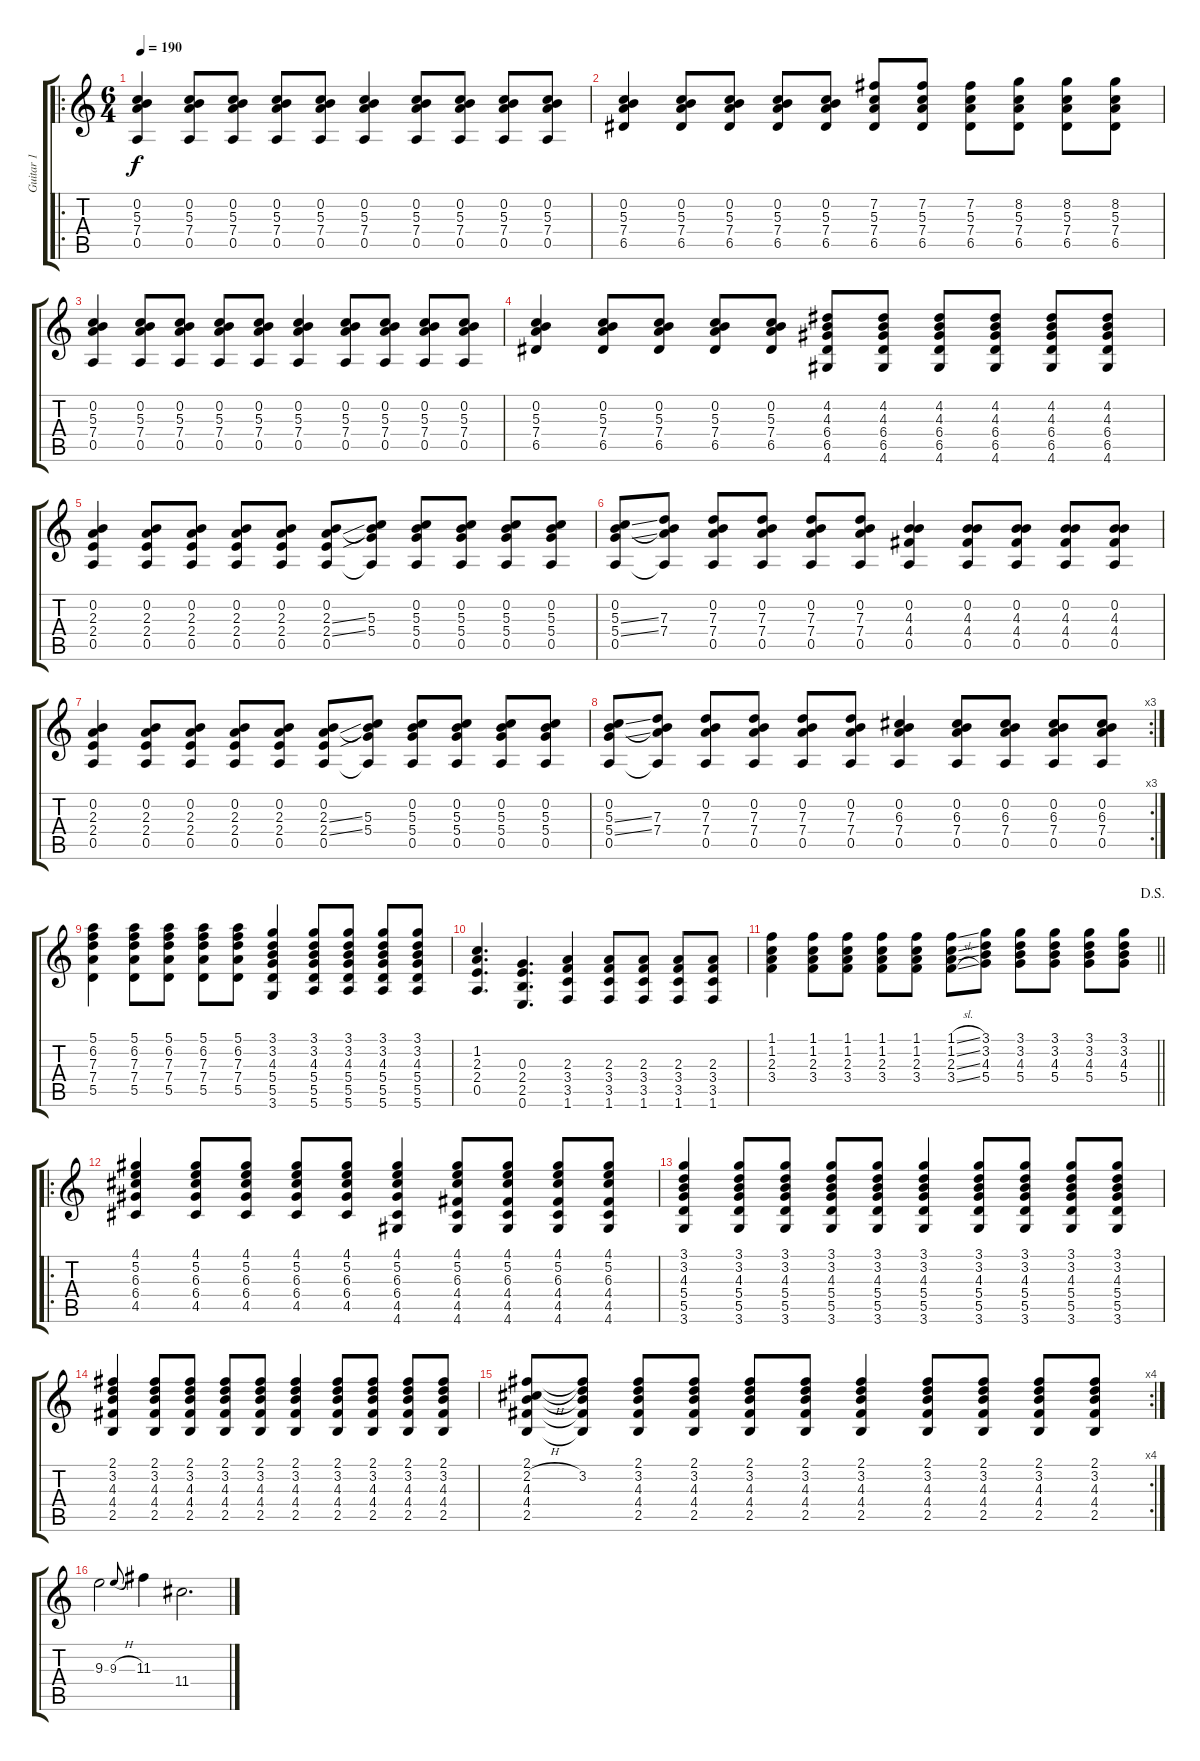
\track ("Guitar 1" "Guitar 1") {instrument distortionguitar}
\staff {score tabs}
\tuning (E4 B3 G3 D3 A2 E2) {hide}
\ro
\ts (6 4)
\tempo 190
\clef g2
\ks aminor
(0.2 5.3 7.4 0.5).4{dy f instrument acousticguitarsteel} (0.2 5.3 7.4 0.5).8 (0.2 5.3 7.4 0.5).8 (0.2 5.3 7.4 0.5).8 (0.2 5.3 7.4 0.5).8 (0.2 5.3 7.4 0.5).4 (0.2 5.3 7.4 0.5).8 (0.2 5.3 7.4 0.5).8 (0.2 5.3 7.4 0.5).8 (0.2 5.3 7.4 0.5).8 |
(0.2 5.3 7.4 6.5).4 (0.2 5.3 7.4 6.5).8 (0.2 5.3 7.4 6.5).8 (0.2 5.3 7.4 6.5).8 (0.2 5.3 7.4 6.5).8 (7.2 5.3 7.4 6.5).8 (7.2 5.3 7.4 6.5).8 (7.2 5.3 7.4 6.5).8 (8.2 5.3 7.4 6.5).8 (8.2 5.3 7.4 6.5).8 (8.2 5.3 7.4 6.5).8 |
(0.2 5.3 7.4 0.5).4 (0.2 5.3 7.4 0.5).8 (0.2 5.3 7.4 0.5).8 (0.2 5.3 7.4 0.5).8 (0.2 5.3 7.4 0.5).8 (0.2 5.3 7.4 0.5).4 (0.2 5.3 7.4 0.5).8 (0.2 5.3 7.4 0.5).8 (0.2 5.3 7.4 0.5).8 (0.2 5.3 7.4 0.5).8 |
(0.2 5.3 7.4 6.5).4 (0.2 5.3 7.4 6.5).8 (0.2 5.3 7.4 6.5).8 (0.2 5.3 7.4 6.5).8 (0.2 5.3 7.4 6.5).8 (4.2 4.3 6.4 6.5 4.6).8 (4.2 4.3 6.4 6.5 4.6).8 (4.2 4.3 6.4 6.5 4.6).8 (4.2 4.3 6.4 6.5 4.6).8 (4.2 4.3 6.4 6.5 4.6).8 (4.2 4.3 6.4 6.5 4.6).8 |
(0.2 2.3 2.4 0.5).4 (0.2 2.3 2.4 0.5).8 (0.2 2.3 2.4 0.5).8 (0.2 2.3 2.4 0.5).8 (0.2 2.3 2.4 0.5).8 (0.2 2.3{ss} 2.4{ss} 0.5).8 (0.2{t} 5.3 5.4 0.5{t}).8 (0.2 5.3 5.4 0.5).8 (0.2 5.3 5.4 0.5).8 (0.2 5.3 5.4 0.5).8 (0.2 5.3 5.4 0.5).8 |
(0.2 5.3{ss} 5.4{ss} 0.5).8 (0.2{t} 7.3 7.4 0.5{t}).8 (0.2 7.3 7.4 0.5).8 (0.2 7.3 7.4 0.5).8 (0.2 7.3 7.4 0.5).8 (0.2 7.3 7.4 0.5).8 (0.2 4.3 4.4 0.5).4 (0.2 4.3 4.4 0.5).8 (0.2 4.3 4.4 0.5).8 (0.2 4.3 4.4 0.5).8 (0.2 4.3 4.4 0.5).8 |
(0.2 2.3 2.4 0.5).4 (0.2 2.3 2.4 0.5).8 (0.2 2.3 2.4 0.5).8 (0.2 2.3 2.4 0.5).8 (0.2 2.3 2.4 0.5).8 (0.2 2.3{ss} 2.4{ss} 0.5).8 (0.2{t} 5.3 5.4 0.5{t}).8 (0.2 5.3 5.4 0.5).8 (0.2 5.3 5.4 0.5).8 (0.2 5.3 5.4 0.5).8 (0.2 5.3 5.4 0.5).8 |
\rc 3
(0.2 5.3{ss} 5.4{ss} 0.5).8 (0.2{t} 7.3 7.4 0.5{t}).8 (0.2 7.3 7.4 0.5).8 (0.2 7.3 7.4 0.5).8 (0.2 7.3 7.4 0.5).8 (0.2 7.3 7.4 0.5).8 (0.2 6.3 7.4 0.5).4 (0.2 6.3 7.4 0.5).8 (0.2 6.3 7.4 0.5).8 (0.2 6.3 7.4 0.5).8 (0.2 6.3 7.4 0.5).8 |
(5.1 6.2 7.3 7.4 5.5).4 (5.1 6.2 7.3 7.4 5.5).8 (5.1 6.2 7.3 7.4 5.5).8 (5.1 6.2 7.3 7.4 5.5).8 (5.1 6.2 7.3 7.4 5.5).8 (3.1 3.2 4.3 5.4 5.5 3.6).4 (3.1 3.2 4.3 5.4 5.5 5.6).8 (3.1 3.2 4.3 5.4 5.5 5.6).8 (3.1 3.2 4.3 5.4 5.5 5.6).8 (3.1 3.2 4.3 5.4 5.5 5.6).8 |
(1.2 2.3 2.4 0.5).4{d} (0.3 2.4 2.5 0.6).4{d} (2.3 3.4 3.5 1.6).4 (2.3 3.4 3.5 1.6).8 (2.3 3.4 3.5 1.6).8 (2.3 3.4 3.5 1.6).8 (2.3 3.4 3.5 1.6).8 |
\jump dalsegno
\barLineRight lightlight
(1.1 1.2 2.3 3.4).4 (1.1 1.2 2.3 3.4).8 (1.1 1.2 2.3 3.4).8 (1.1 1.2 2.3 3.4).8 (1.1 1.2 2.3 3.4).8 (1.1{sl} 1.2{sl} 2.3{sl} 3.4{sl}).8 (3.1 3.2 4.3 5.4).8 (3.1 3.2 4.3 5.4).8 (3.1 3.2 4.3 5.4).8 (3.1 3.2 4.3 5.4).8 (3.1 3.2 4.3 5.4).8 |
\ro
(4.1 5.2 6.3 6.4 4.5).4 (4.1 5.2 6.3 6.4 4.5).8 (4.1 5.2 6.3 6.4 4.5).8 (4.1 5.2 6.3 6.4 4.5).8 (4.1 5.2 6.3 6.4 4.5).8 (4.1 5.2 6.3 6.4 4.5 4.6).4 (4.1 5.2 6.3 4.4 4.5 4.6).8 (4.1 5.2 6.3 4.4 4.5 4.6).8 (4.1 5.2 6.3 4.4 4.5 4.6).8 (4.1 5.2 6.3 4.4 4.5 4.6).8 |
(3.1 3.2 4.3 5.4 5.5 3.6).4 (3.1 3.2 4.3 5.4 5.5 3.6).8 (3.1 3.2 4.3 5.4 5.5 3.6).8 (3.1 3.2 4.3 5.4 5.5 3.6).8 (3.1 3.2 4.3 5.4 5.5 3.6).8 (3.1 3.2 4.3 5.4 5.5 3.6).4 (3.1 3.2 4.3 5.4 5.5 3.6).8 (3.1 3.2 4.3 5.4 5.5 3.6).8 (3.1 3.2 4.3 5.4 5.5 3.6).8 (3.1 3.2 4.3 5.4 5.5 3.6).8 |
(2.1 3.2 4.3 4.4 2.5).4 (2.1 3.2 4.3 4.4 2.5).8 (2.1 3.2 4.3 4.4 2.5).8 (2.1 3.2 4.3 4.4 2.5).8 (2.1 3.2 4.3 4.4 2.5).8 (2.1 3.2 4.3 4.4 2.5).4 (2.1 3.2 4.3 4.4 2.5).8 (2.1 3.2 4.3 4.4 2.5).8 (2.1 3.2 4.3 4.4 2.5).8 (2.1 3.2 4.3 4.4 2.5).8 |
\rc 4
(2.1 2.2{h} 4.3 4.4 2.5).8 (2.1{t} 3.2 4.3{t} 4.4{t} 2.5{t}).8 (2.1 3.2 4.3 4.4 2.5).8 (2.1 3.2 4.3 4.4 2.5).8 (2.1 3.2 4.3 4.4 2.5).8 (2.1 3.2 4.3 4.4 2.5).8 (2.1 3.2 4.3 4.4 2.5).4 (2.1 3.2 4.3 4.4 2.5).8 (2.1 3.2 4.3 4.4 2.5).8 (2.1 3.2 4.3 4.4 2.5).8 (2.1 3.2 4.3 4.4 2.5).8 |
9.3.2 9.3{h}.8{gr onbeat} 11.3.4 11.4.2{d}
